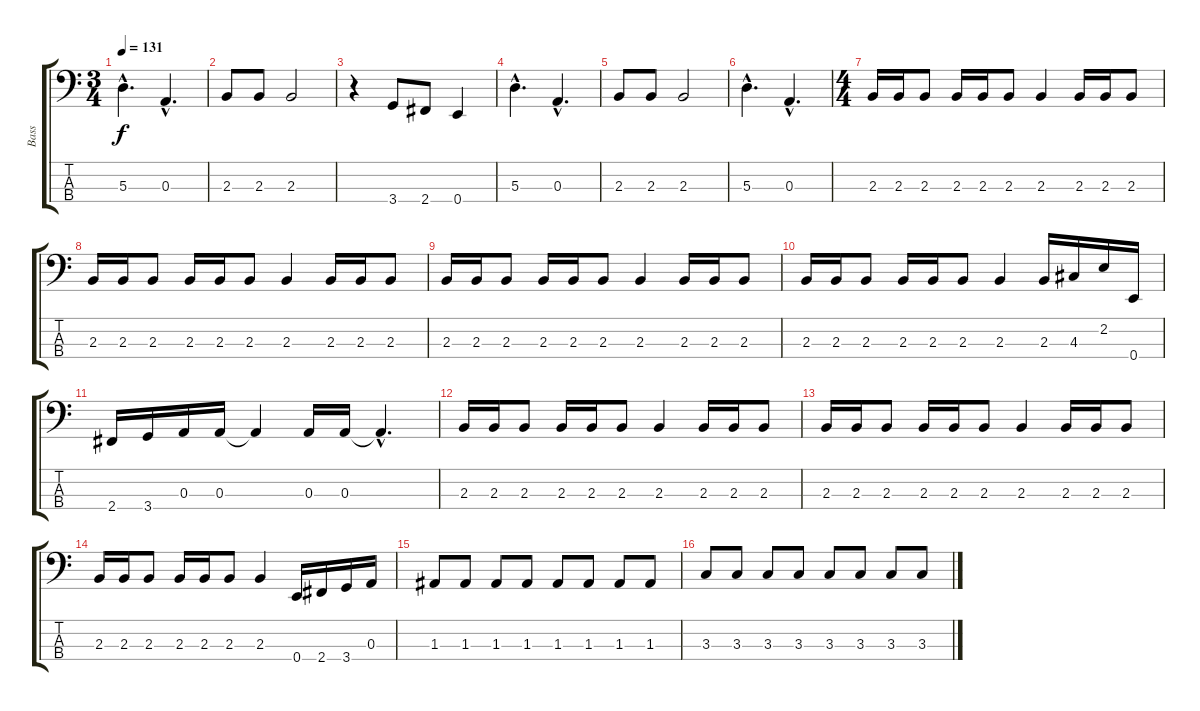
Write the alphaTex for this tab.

\track ("Bass" "Bass") {instrument electricbassfinger}
\staff {score tabs}
\tuning (G2 D2 A1 E1) {hide}
\ts (3 4)
\tempo 131
\clef f4
\ks c
5.3{hac}.4{d dy f} 0.3{hac}.4{d} |
2.3.8 2.3.8 2.3.2 |
r.4 3.4.8 2.4.8 0.4.4 |
5.3{hac}.4{d} 0.3{hac}.4{d} |
2.3.8 2.3.8 2.3.2 |
5.3{hac}.4{d} 0.3{hac}.4{d} |
\ts (4 4)
2.3.16 2.3.16 2.3.8 2.3.16 2.3.16 2.3.8 2.3.4 2.3.16 2.3.16 2.3.8 |
2.3.16 2.3.16 2.3.8 2.3.16 2.3.16 2.3.8 2.3.4 2.3.16 2.3.16 2.3.8 |
2.3.16 2.3.16 2.3.8 2.3.16 2.3.16 2.3.8 2.3.4 2.3.16 2.3.16 2.3.8 |
2.3.16 2.3.16 2.3.8 2.3.16 2.3.16 2.3.8 2.3.4 2.3.16 4.3.16 2.2.16 0.4.16 |
2.4.16 3.4.16 0.3.16 0.3.16 0.3{t}.4 0.3.16 0.3.16 0.3{hac t}.4{d} |
2.3.16 2.3.16 2.3.8 2.3.16 2.3.16 2.3.8 2.3.4 2.3.16 2.3.16 2.3.8 |
2.3.16 2.3.16 2.3.8 2.3.16 2.3.16 2.3.8 2.3.4 2.3.16 2.3.16 2.3.8 |
2.3.16 2.3.16 2.3.8 2.3.16 2.3.16 2.3.8 2.3.4 0.4.16 2.4.16 3.4.16 0.3.16 |
1.3.8 1.3.8 1.3.8 1.3.8 1.3.8 1.3.8 1.3.8 1.3.8 |
3.3.8 3.3.8 3.3.8 3.3.8 3.3.8 3.3.8 3.3.8 3.3.8
